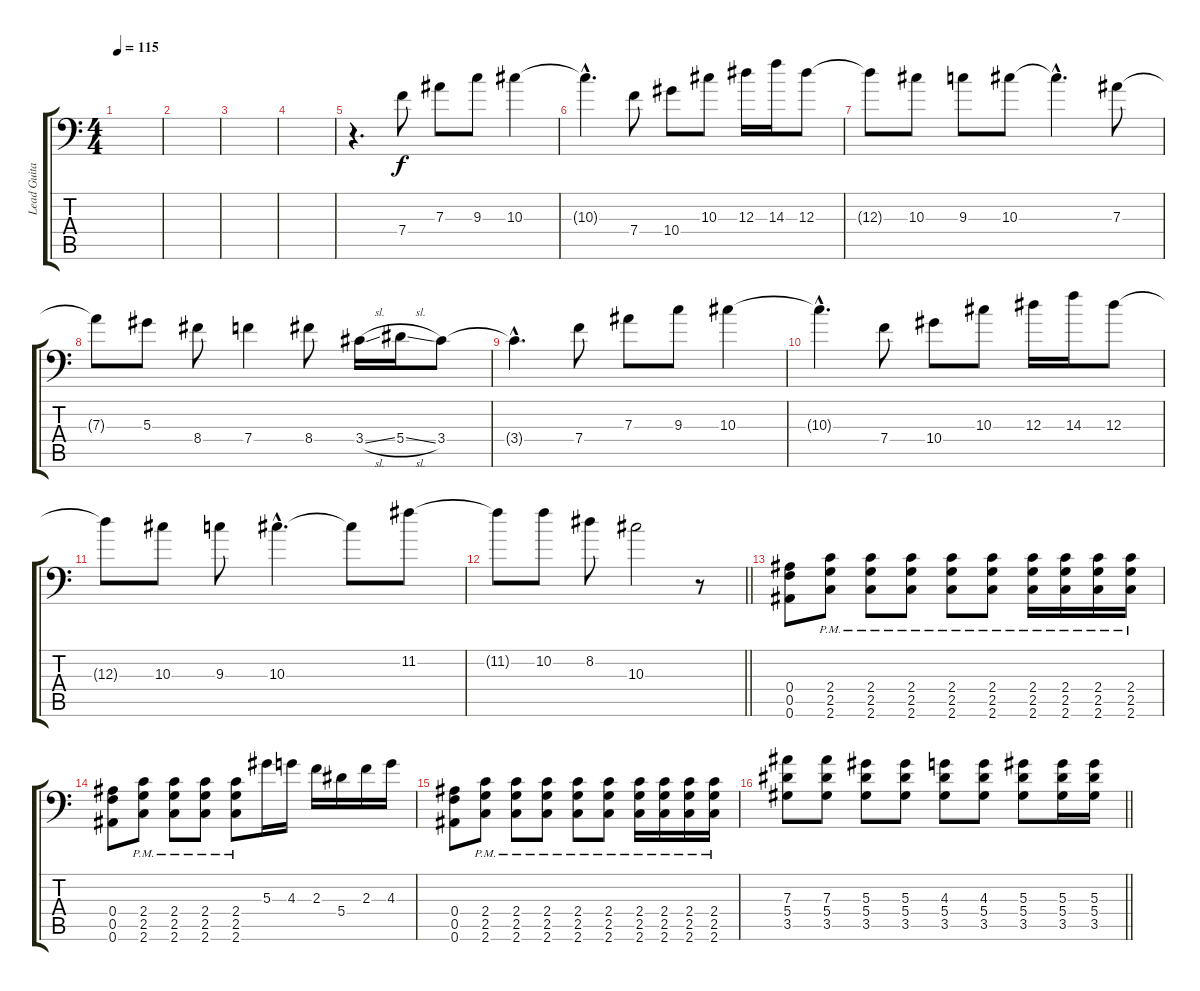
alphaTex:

\track ("Lead Guitar" "Lead Guita") {instrument distortionguitar}
\staff {score tabs}
\tuning (C4 G3 Eb3 Bb2 F2 Bb1) {hide}
\ts (4 4)
\tempo 115
\clef f4
\ks c
|
|
|
|
r.4{d instrument overdrivenguitar} 7.4.8 7.3.8 9.3.8 10.3.4 |
10.3{hac t}.4{d} 7.4.8 10.4.8 10.3.8 12.3.16 14.3.16 12.3.8 |
12.3{t}.8 10.3.8 9.3.8 10.3.8 10.3{hac t}.4{d} 7.3.8 |
7.3{t}.8 5.3.8 8.4.8 7.4.4 8.4.8 3.4{sl}.16 5.4{sl}.16 3.4.8 |
3.4{hac t}.4{d} 7.4.8 7.3.8 9.3.8 10.3.4 |
10.3{hac t}.4{d} 7.4.8 10.4.8 10.3.8 12.3.16 14.3.16 12.3.8 |
12.3{t}.8 10.3.8 9.3.8 10.3{hac}.4{d} 10.3{t}.8 11.2.8 |
\barLineRight lightlight
11.2{t}.8 10.2.8 8.2.8 10.3.2 r.8{instrument distortionguitar} |
(0.4 0.5 0.6).8 (2.4{pm} 2.5{pm} 2.6{pm}).8 (2.4{pm} 2.5{pm} 2.6{pm}).8 (2.4{pm} 2.5{pm} 2.6{pm}).8 (2.4{pm} 2.5{pm} 2.6{pm}).8 (2.4{pm} 2.5{pm} 2.6{pm}).8 (2.4{pm} 2.5{pm} 2.6{pm}).16 (2.4{pm} 2.5{pm} 2.6{pm}).16 (2.4{pm} 2.5{pm} 2.6{pm}).16 (2.4{pm} 2.5{pm} 2.6{pm}).16 |
(0.4 0.5 0.6).8 (2.4{pm} 2.5{pm} 2.6{pm}).8 (2.4{pm} 2.5{pm} 2.6{pm}).8 (2.4{pm} 2.5{pm} 2.6{pm}).8 (2.4{pm} 2.5{pm} 2.6{pm}).8 5.3.16 4.3.16 2.3.16 5.4.16 2.3.16 4.3.16 |
(0.4 0.5 0.6).8 (2.4{pm} 2.5{pm} 2.6{pm}).8 (2.4{pm} 2.5{pm} 2.6{pm}).8 (2.4{pm} 2.5{pm} 2.6{pm}).8 (2.4{pm} 2.5{pm} 2.6{pm}).8 (2.4{pm} 2.5{pm} 2.6{pm}).8 (2.4{pm} 2.5{pm} 2.6{pm}).16 (2.4{pm} 2.5{pm} 2.6{pm}).16 (2.4{pm} 2.5{pm} 2.6{pm}).16 (2.4{pm} 2.5{pm} 2.6{pm}).16 |
\barLineRight lightlight
(7.3 5.4 3.5).8 (7.3 5.4 3.5).8 (5.3 5.4 3.5).8 (5.3 5.4 3.5).8 (4.3 5.4 3.5).8 (4.3 5.4 3.5).8 (5.3 5.4 3.5).8 (5.3 5.4 3.5).16 (5.3 5.4 3.5).16
